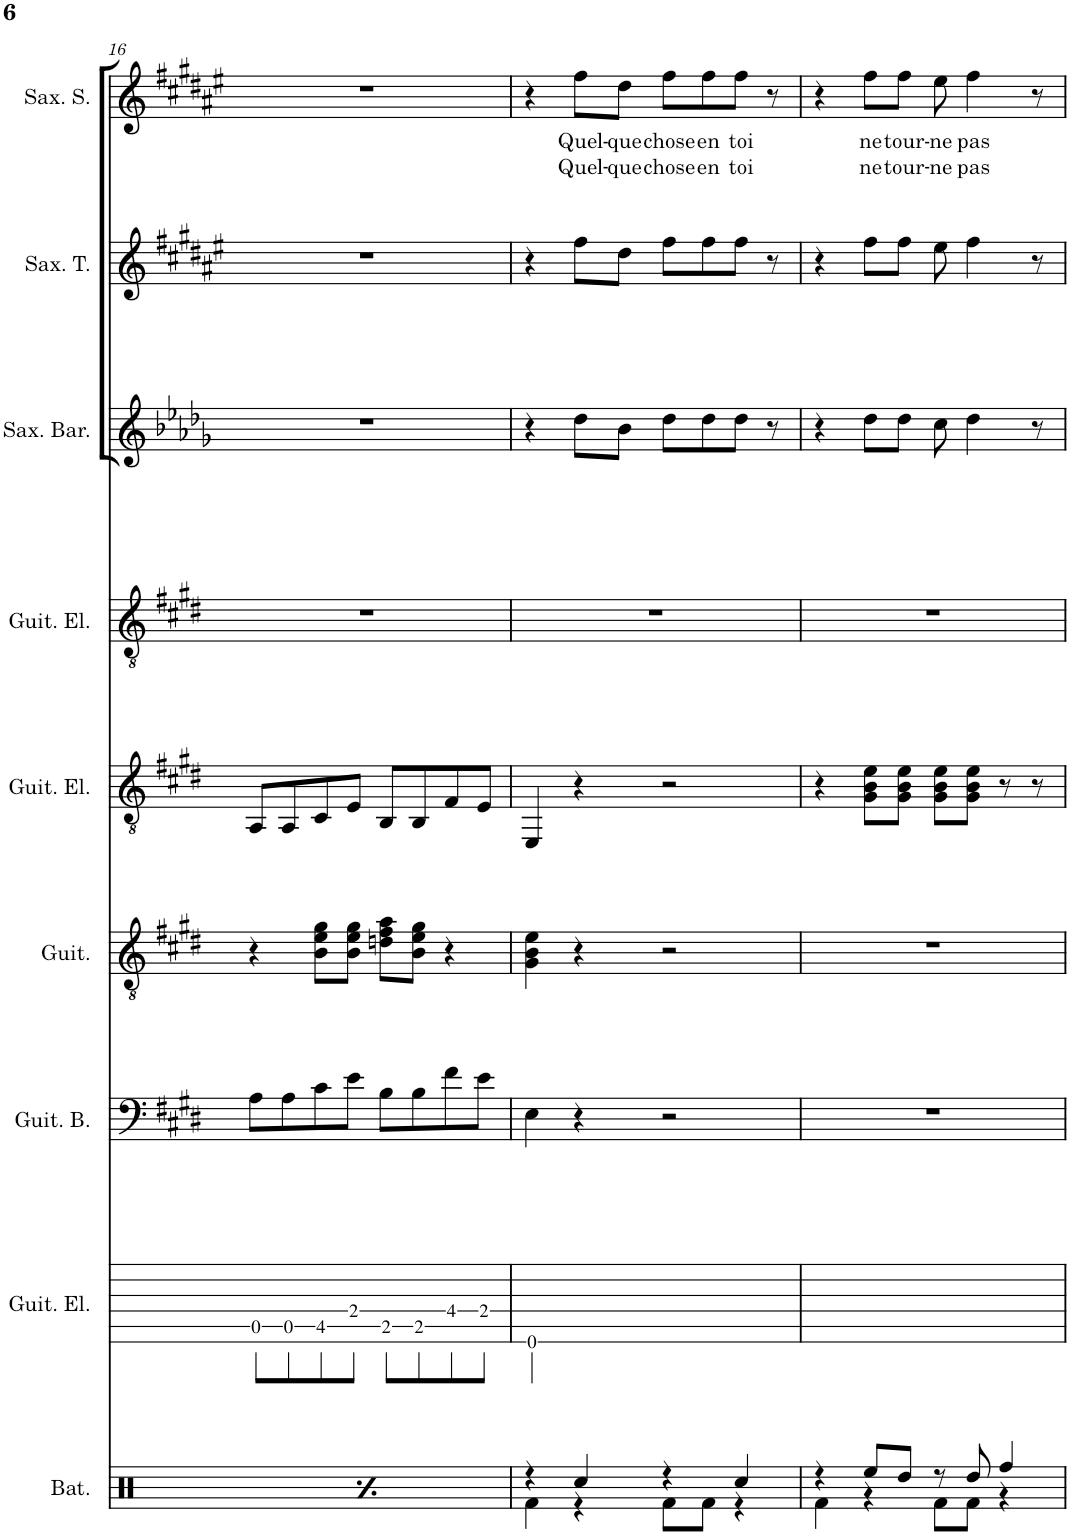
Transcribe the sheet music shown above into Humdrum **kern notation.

**kern	**kern	**kern	**kern	**kern	**kern	**kern	**kern	**kern	**text	**text
*part9	*part8	*part7	*part6	*part5	*part4	*part3	*part2	*part1	*part1	*part1
*staff9	*staff8	*staff7	*staff6	*staff5	*staff4	*staff3	*staff2	*staff1	*staff1	*staff1
*I"Batterie	*I"Guitare électrique	*I"Guitare Basse	*I"Guitare acoustique	*I"Guitare électrique	*I"Guitare électrique	*I"Saxophone Baryton	*I"Saxophone Ténor	*I"Saxophone Soprano	*	*
*I'Bat.	*I'Guit. El.	*I'Guit. B.	*I'Guit.	*I'Guit. El.	*I'Guit. El.	*I'Sax. Bar.	*I'Sax. T.	*I'Sax. S.	*	*
!!LO:PB:g=z
*clefX	*	*clefF4	*clefGv2	*clefGv2	*clefGv2	*clefG2	*clefG2	*clefG2	*	*
*	*	*Trd7c12	*	*	*	*Trd12c21	*Trd8c14	*Trd1c2	*	*
*k[]	*k[f#c#g#d#]	*k[f#c#g#d#]	*k[f#c#g#d#]	*k[f#c#g#d#]	*k[f#c#g#d#]	*k[b-e-a-d-g-]	*k[f#c#g#d#a#e#]	*k[f#c#g#d#a#e#]	*	*
*M4/4	*M4/4	*M4/4	*M4/4	*M4/4	*M4/4	*M4/4	*M4/4	*M4/4	*	*
=16	=16	=16	=16	=16	=16	=16	=16	=16	=16	=16
*^	*	*	*	*	*	*	*	*	*	*
4r	4Rf\	8AA\L	8A\L	4r	8AA/L	1r	1r	1r	1r	.	.
.	.	8AA\	8A\	.	8AA/	.	.	.	.	.	.
4Rcc/	4Rf\	8C#\	8c#\	8B\ 8e\ 8g#\L	8C#/	.	.	.	.	.	.
.	.	8E\J	8e\J	8B\ 8e\ 8g#\J	8E/J	.	.	.	.	.	.
4r	4Rf\	8BB\L	8B\L	8dn\ 8f#\ 8a\L	8BB/L	.	.	.	.	.	.
.	.	8BB\	8B\	8B\ 8e\ 8g#\J	8BB/	.	.	.	.	.	.
8Rcc/L	4Rf\	8F#\	8f#\	4r	8F#/	.	.	.	.	.	.
8Rcc/J	.	8E\J	8e\J	.	8E/J	.	.	.	.	.	.
=17	=17	=17	=17	=17	=17	=17	=17	=17	=17	=17	=17
4r	4Rf\	4EE\	4E\	4G#\ 4B\ 4e\	4EE/	1r	4r	4r	4r	.	.
!	!	!	!	!	!	!	!	!	!	!LO:LY:b	!LO:LY:b
4Rcc/	4r	4r	4r	4r	4r	.	8dd-\L	8ff#\L	8ff#\L	Quel-	Quel-
!	!	!	!	!	!	!	!	!	!	!LO:LY:b	!LO:LY:b
.	.	.	.	.	.	.	8b-\J	8dd#\J	8dd#\J	-que	-que
!	!	!	!	!	!	!	!	!	!	!LO:LY:b	!LO:LY:b
4r	8Rf\L	2r	2r	2r	2r	.	8dd-\L	8ff#\L	8ff#\L	chose	chose
!	!	!	!	!	!	!	!	!	!	!LO:LY:b	!LO:LY:b
.	8Rf\J	.	.	.	.	.	8dd-\	8ff#\	8ff#\	en	en
!	!	!	!	!	!	!	!	!	!	!LO:LY:b	!LO:LY:b
4Rcc/	4r	.	.	.	.	.	8dd-\J	8ff#\J	8ff#\J	toi	toi
.	.	.	.	.	.	.	8r	8r	8r	.	.
=18	=18	=18	=18	=18	=18	=18	=18	=18	=18	=18	=18
4r	4Rf\	1r	1r	1r	4r	1r	4r	4r	4r	.	.
!	!	!	!	!	!	!	!	!	!	!LO:LY:b	!LO:LY:b
8Ree/L	4r	.	.	.	8G#\ 8B\ 8e\L	.	8dd-\L	8ff#\L	8ff#\L	ne	ne
!	!	!	!	!	!	!	!	!	!	!LO:LY:b	!LO:LY:b
8Rdd/J	.	.	.	.	8G#\ 8B\ 8e\J	.	8dd-\J	8ff#\J	8ff#\J	tour-	tour-
!	!	!	!	!	!	!	!	!	!	!LO:LY:b	!LO:LY:b
8r	8Rf\L	.	.	.	8G#\ 8B\ 8e\L	.	8cc\	8ee#\	8ee#\	-ne	-ne
!	!	!	!	!	!	!	!	!	!	!LO:LY:b	!LO:LY:b
8Rdd/	8Rf\J	.	.	.	8G#\ 8B\ 8e\J	.	4dd-\	4ff#\	4ff#\	pas	pas
4Rff/	4r	.	.	.	8r	.	.	.	.	.	.
.	.	.	.	.	8r	.	8r	8r	8r	.	.
*v	*v	*	*	*	*	*	*	*	*	*	*
=	=	=	=	=	=	=	=	=	=	=
*-	*-	*-	*-	*-	*-	*-	*-	*-	*-	*-
